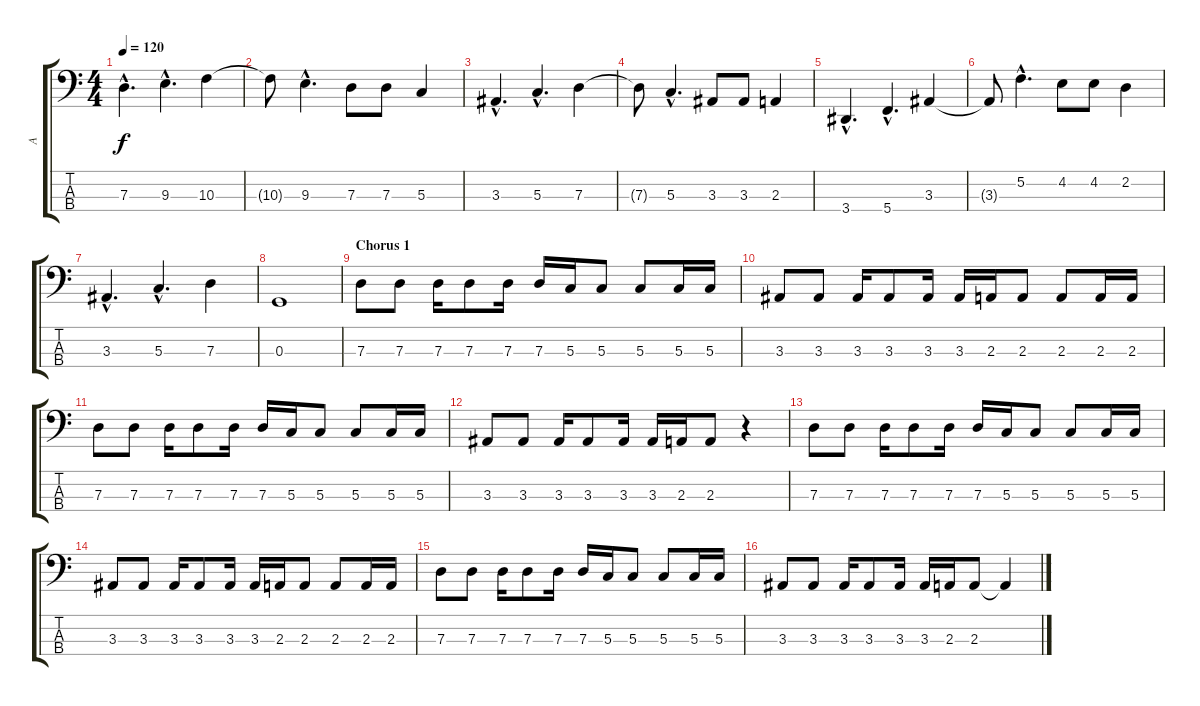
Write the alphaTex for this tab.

\track ("A" "A") {instrument electricbassfinger}
\staff {score tabs}
\tuning (F2 C2 G1 C1) {hide}
\ts (4 4)
\tempo 120
\clef f4
\ks c
7.3{hac}.4{d dy f} 9.3{hac}.4{d} 10.3.4 |
10.3{t}.8 9.3{hac}.4{d} 7.3.8 7.3.8 5.3.4 |
3.3{hac}.4{d} 5.3{hac}.4{d} 7.3.4 |
7.3{t}.8 5.3{hac}.4{d} 3.3.8 3.3.8 2.3.4 |
3.4{hac}.4{d} 5.4{hac}.4{d} 3.3.4 |
3.3{t}.8 5.2{hac}.4{d} 4.2.8 4.2.8 2.2.4 |
3.3{hac}.4{d} 5.3{hac}.4{d} 7.3.4 |
0.3.1 |
\section ("" "Chorus 1")
7.3.8 7.3.8 7.3.16 7.3.8 7.3.16 7.3.16 5.3.16 5.3.8 5.3.8 5.3.16 5.3.16 |
3.3.8 3.3.8 3.3.16 3.3.8 3.3.16 3.3.16 2.3.16 2.3.8 2.3.8 2.3.16 2.3.16 |
7.3.8 7.3.8 7.3.16 7.3.8 7.3.16 7.3.16 5.3.16 5.3.8 5.3.8 5.3.16 5.3.16 |
3.3.8 3.3.8 3.3.16 3.3.8 3.3.16 3.3.16 2.3.16 2.3.8 r.4 |
7.3.8 7.3.8 7.3.16 7.3.8 7.3.16 7.3.16 5.3.16 5.3.8 5.3.8 5.3.16 5.3.16 |
3.3.8 3.3.8 3.3.16 3.3.8 3.3.16 3.3.16 2.3.16 2.3.8 2.3.8 2.3.16 2.3.16 |
7.3.8 7.3.8 7.3.16 7.3.8 7.3.16 7.3.16 5.3.16 5.3.8 5.3.8 5.3.16 5.3.16 |
3.3.8 3.3.8 3.3.16 3.3.8 3.3.16 3.3.16 2.3.16 2.3.8 2.3{t}.4
